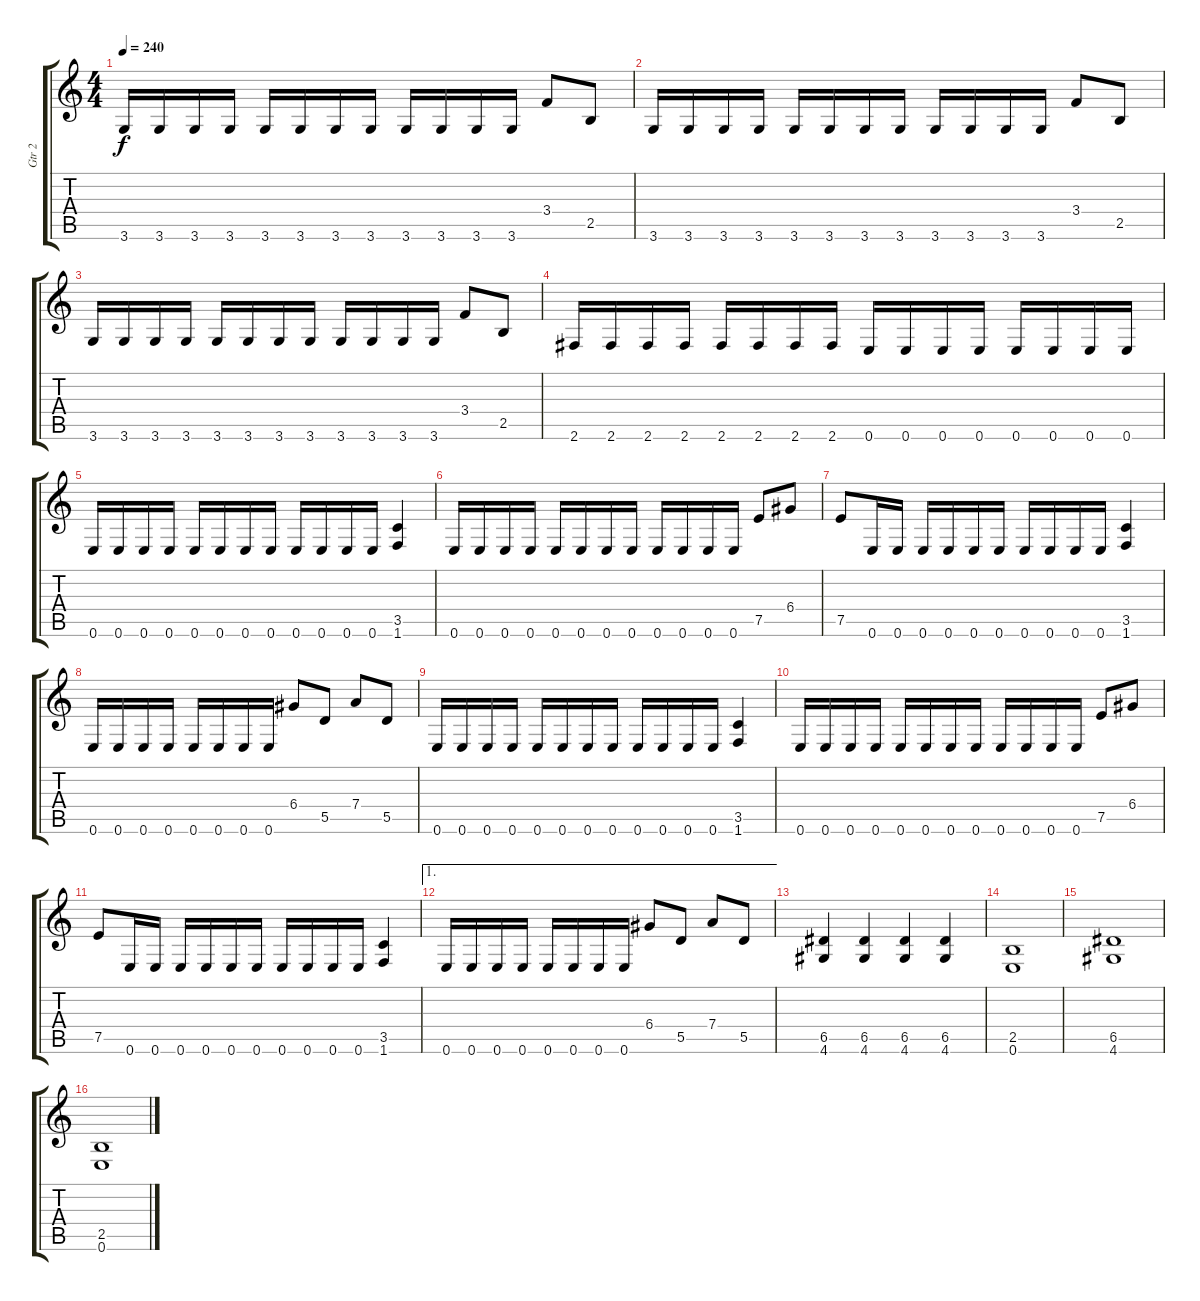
\track ("Gtr 2" "Gtr 2") {instrument distortionguitar}
\staff {score tabs}
\tuning (E4 B3 G3 D3 A2 E2) {hide}
\ts (4 4)
\tempo 240
\clef g2
\ks c
3.6.16{dy f} 3.6.16 3.6.16 3.6.16 3.6.16 3.6.16 3.6.16 3.6.16 3.6.16 3.6.16 3.6.16 3.6.16 3.4.8 2.5.8 |
3.6.16 3.6.16 3.6.16 3.6.16 3.6.16 3.6.16 3.6.16 3.6.16 3.6.16 3.6.16 3.6.16 3.6.16 3.4.8 2.5.8 |
3.6.16 3.6.16 3.6.16 3.6.16 3.6.16 3.6.16 3.6.16 3.6.16 3.6.16 3.6.16 3.6.16 3.6.16 3.4.8 2.5.8 |
2.6.16 2.6.16 2.6.16 2.6.16 2.6.16 2.6.16 2.6.16 2.6.16 0.6.16 0.6.16 0.6.16 0.6.16 0.6.16 0.6.16 0.6.16 0.6.16 |
0.6.16 0.6.16 0.6.16 0.6.16 0.6.16 0.6.16 0.6.16 0.6.16 0.6.16 0.6.16 0.6.16 0.6.16 (3.5 1.6).4 |
0.6.16 0.6.16 0.6.16 0.6.16 0.6.16 0.6.16 0.6.16 0.6.16 0.6.16 0.6.16 0.6.16 0.6.16 7.5.8 6.4.8 |
7.5.8 0.6.16 0.6.16 0.6.16 0.6.16 0.6.16 0.6.16 0.6.16 0.6.16 0.6.16 0.6.16 (3.5 1.6).4 |
0.6.16 0.6.16 0.6.16 0.6.16 0.6.16 0.6.16 0.6.16 0.6.16 6.4.8 5.5.8 7.4.8 5.5.8 |
0.6.16 0.6.16 0.6.16 0.6.16 0.6.16 0.6.16 0.6.16 0.6.16 0.6.16 0.6.16 0.6.16 0.6.16 (3.5 1.6).4 |
0.6.16 0.6.16 0.6.16 0.6.16 0.6.16 0.6.16 0.6.16 0.6.16 0.6.16 0.6.16 0.6.16 0.6.16 7.5.8 6.4.8 |
7.5.8 0.6.16 0.6.16 0.6.16 0.6.16 0.6.16 0.6.16 0.6.16 0.6.16 0.6.16 0.6.16 (3.5 1.6).4 |
\ae 1
0.6.16 0.6.16 0.6.16 0.6.16 0.6.16 0.6.16 0.6.16 0.6.16 6.4.8 5.5.8 7.4.8 5.5.8 |
(6.5 4.6).4 (6.5 4.6).4 (6.5 4.6).4 (6.5 4.6).4 |
(2.5 0.6).1 |
(6.5 4.6).1 |
(2.5 0.6).1
